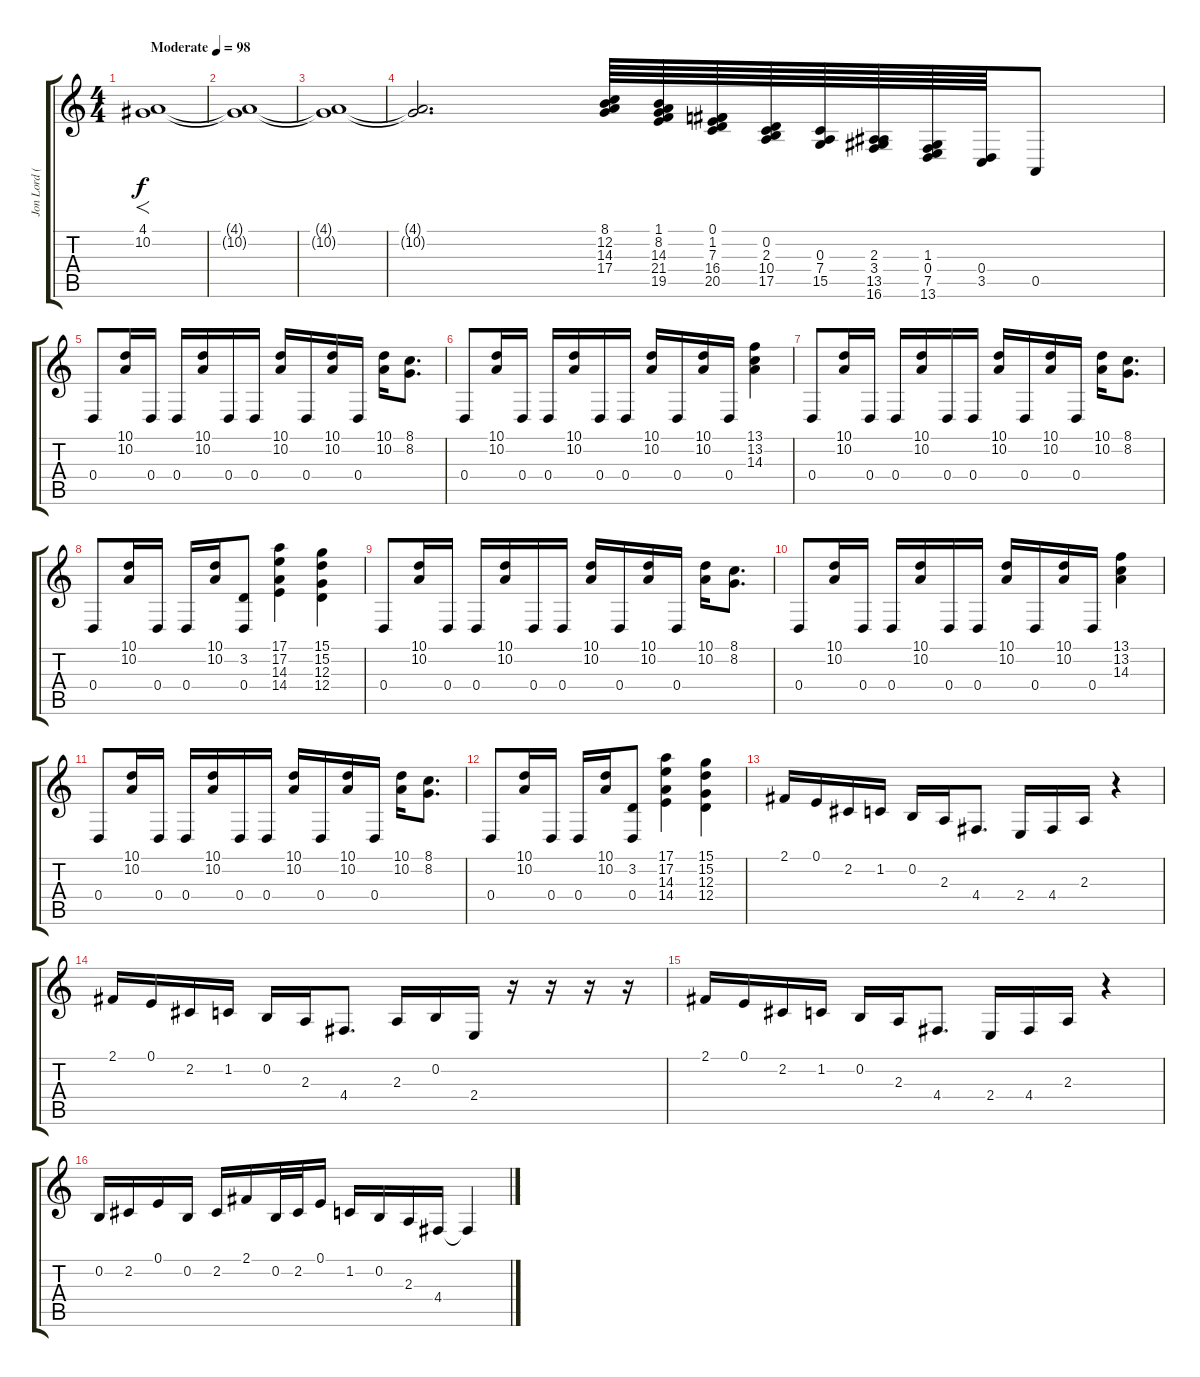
\track ("Jon Lord (Organ)" "Jon Lord (") {instrument rockorgan}
\staff {score tabs}
\tuning (E4 B3 G3 D3 A2 E2) {hide}
\ts (4 4)
\tempo (98 "Moderate")
\clef g2
\ks c
(4.1 10.2).1{f dy f instrument rockorgan} |
(4.1{t} 10.2{t}).1 |
(4.1{t} 10.2{t}).1 |
(4.1{t} 10.2{t}).2{d} (8.1 12.2 14.3 17.4).64 (1.1 8.2 14.3 21.4 19.5).64 (0.1 1.2 7.3 16.4 20.5).64 (0.2 2.3 10.4 17.5).64 (0.3 7.4 15.5).64 (2.3 3.4 13.5 16.6).64 (1.3 0.4 7.5 13.6).64 (0.4 3.5).64 0.5.8 |
0.4.8 (10.1 10.2).16 0.4.16 0.4.16 (10.1 10.2).16 0.4.16 0.4.16 (10.1 10.2).16 0.4.16 (10.1 10.2).16 0.4.16 (10.1 10.2).16 (8.1 8.2).8{d} |
0.4.8 (10.1 10.2).16 0.4.16 0.4.16 (10.1 10.2).16 0.4.16 0.4.16 (10.1 10.2).16 0.4.16 (10.1 10.2).16 0.4.16 (13.1 13.2 14.3).4 |
0.4.8 (10.1 10.2).16 0.4.16 0.4.16 (10.1 10.2).16 0.4.16 0.4.16 (10.1 10.2).16 0.4.16 (10.1 10.2).16 0.4.16 (10.1 10.2).16 (8.1 8.2).8{d} |
0.4.8 (10.1 10.2).16 0.4.16 0.4.16 (10.1 10.2).16 (3.2 0.4).8 (17.1 17.2 14.3 14.4).4 (15.1 15.2 12.3 12.4).4 |
0.4.8 (10.1 10.2).16 0.4.16 0.4.16 (10.1 10.2).16 0.4.16 0.4.16 (10.1 10.2).16 0.4.16 (10.1 10.2).16 0.4.16 (10.1 10.2).16 (8.1 8.2).8{d} |
0.4.8 (10.1 10.2).16 0.4.16 0.4.16 (10.1 10.2).16 0.4.16 0.4.16 (10.1 10.2).16 0.4.16 (10.1 10.2).16 0.4.16 (13.1 13.2 14.3).4 |
0.4.8 (10.1 10.2).16 0.4.16 0.4.16 (10.1 10.2).16 0.4.16 0.4.16 (10.1 10.2).16 0.4.16 (10.1 10.2).16 0.4.16 (10.1 10.2).16 (8.1 8.2).8{d} |
0.4.8 (10.1 10.2).16 0.4.16 0.4.16 (10.1 10.2).16 (3.2 0.4).8 (17.1 17.2 14.3 14.4).4 (15.1 15.2 12.3 12.4).4 |
2.1.16 0.1.16 2.2.16 1.2.16 0.2.16 2.3.16 4.4.8{d} 2.4.16 4.4.16 2.3.16 r.4 |
2.1.16 0.1.16 2.2.16 1.2.16 0.2.16 2.3.16 4.4.8{d} 2.3.16 0.2.16 2.4.16 r.16 r.16 r.16 r.16 |
2.1.16 0.1.16 2.2.16 1.2.16 0.2.16 2.3.16 4.4.8{d} 2.4.16 4.4.16 2.3.16 r.4 |
0.2.16 2.2.16 0.1.16 0.2.16 2.2.16 2.1.16 0.2.32 2.2.32 0.1.16 1.2.16 0.2.16 2.3.16 4.4.16 4.4{t}.4
